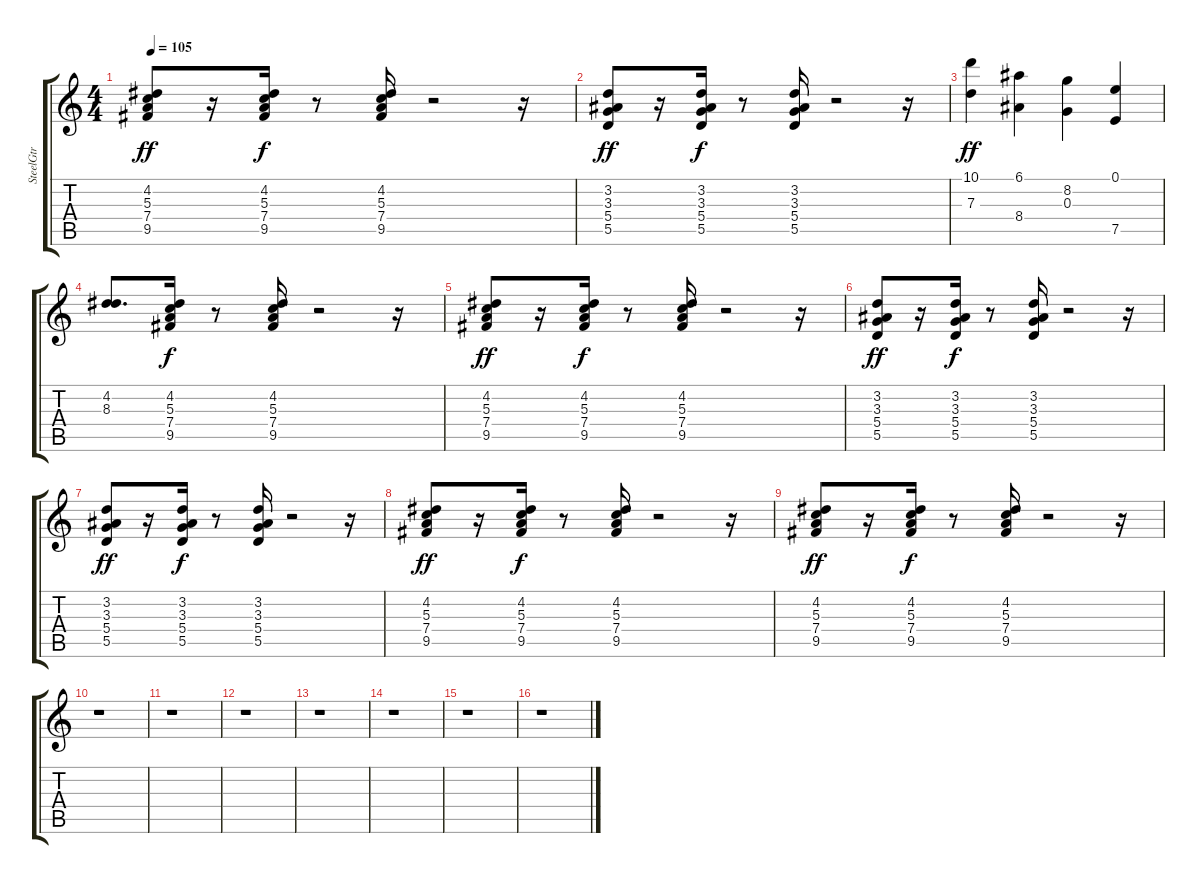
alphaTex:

\track ("SteelGtr" "SteelGtr") {instrument acousticguitarsteel}
\staff {score tabs}
\tuning (E4 B3 G3 D3 A2 E2) {hide}
\ts (4 4)
\tempo 105
\clef g2
\ks c
(4.2 5.3 7.4 9.5).8{dy ff} r.16 (4.2 5.3 7.4 9.5).16{dy f} r.8 (4.2 5.3 7.4 9.5).16 r.2 r.16 |
(3.2 3.3 5.4 5.5).8{dy ff} r.16 (3.2 3.3 5.4 5.5).16{dy f} r.8 (3.2 3.3 5.4 5.5).16 r.2 r.16 |
(10.1 7.3).4{dy ff} (6.1 8.4).4 (8.2 0.3).4 (0.1 7.5).4 |
(4.2 8.3).8{d} (4.2 5.3 7.4 9.5).16{dy f} r.8 (4.2 5.3 7.4 9.5).16 r.2 r.16 |
(4.2 5.3 7.4 9.5).8{dy ff} r.16 (4.2 5.3 7.4 9.5).16{dy f} r.8 (4.2 5.3 7.4 9.5).16 r.2 r.16 |
(3.2 3.3 5.4 5.5).8{dy ff} r.16 (3.2 3.3 5.4 5.5).16{dy f} r.8 (3.2 3.3 5.4 5.5).16 r.2 r.16 |
(3.2 3.3 5.4 5.5).8{dy ff} r.16 (3.2 3.3 5.4 5.5).16{dy f} r.8 (3.2 3.3 5.4 5.5).16 r.2 r.16 |
(4.2 5.3 7.4 9.5).8{dy ff} r.16 (4.2 5.3 7.4 9.5).16{dy f} r.8 (4.2 5.3 7.4 9.5).16 r.2 r.16 |
(4.2 5.3 7.4 9.5).8{dy ff} r.16 (4.2 5.3 7.4 9.5).16{dy f} r.8 (4.2 5.3 7.4 9.5).16 r.2 r.16 |
r.1 |
r.1 |
r.1 |
r.1 |
r.1 |
r.1 |
r.1
